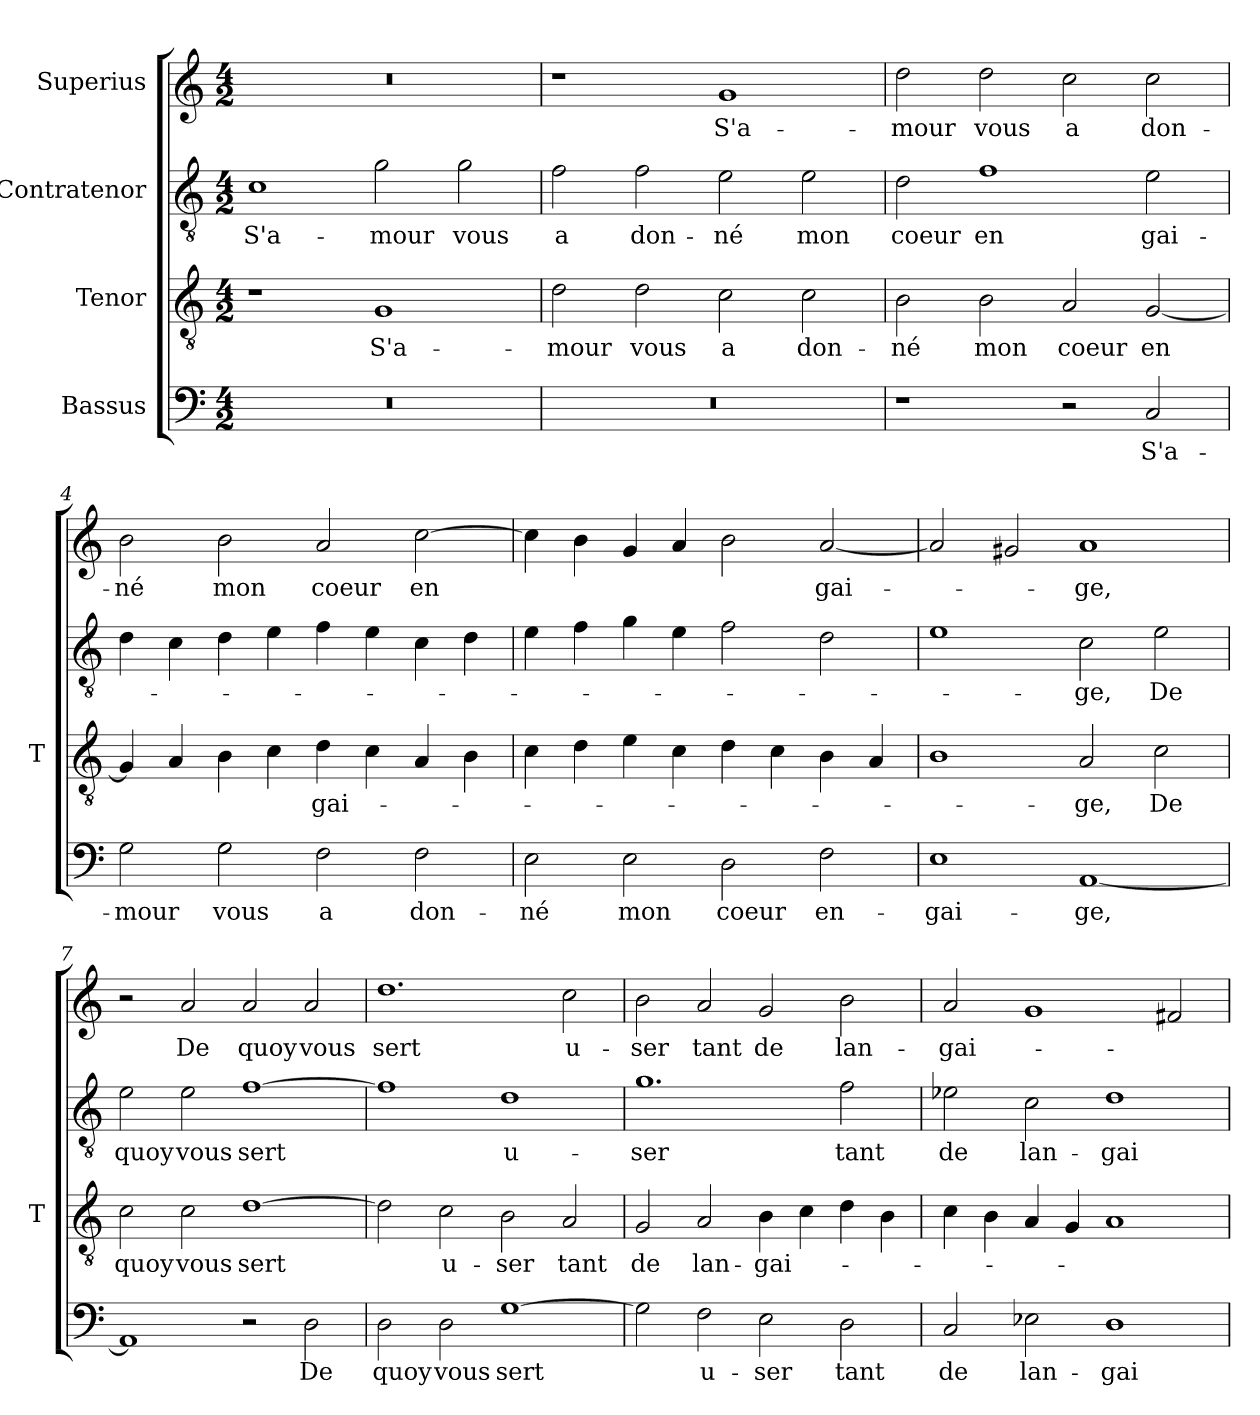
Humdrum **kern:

**kern	**text	**kern	**text	**kern	**text	**kern	**text
*part4	*part4	*part3	*part3	*part2	*part2	*part1	*part1
*staff4	*staff4	*staff3	*staff3	*staff2	*staff2	*staff1	*staff1
*I"Bassus	*	*I"Tenor	*	*I"Contratenor	*	*I"Superius	*
*	*	*I'T	*	*	*	*	*
*clefF4	*	*clefGv2	*	*clefGv2	*	*clefG2	*
*k[]	*	*k[]	*	*k[]	*	*k[]	*
*M4/2	*	*M4/2	*	*M4/2	*	*M4/2	*
=1	=1	=1	=1	=1	=1	=1	=1
0r	.	1r	.	1c	S'a-	0r	.
.	.	1G	S'a-	2g	-mour	.	.
.	.	.	.	2g	-vous	.	.
=2	=2	=2	=2	=2	=2	=2	=2
0r	.	2d	-mour	2f	-a	1r	.
.	.	2d	-vous	2f	don-	.	.
.	.	2c	-a	2e	-né	1g	S'a-
.	.	2c	don-	2e	-mon	.	.
=3	=3	=3	=3	=3	=3	=3	=3
1r	.	2B	-né	2d	-coeur	2dd	-mour
.	.	2B	-mon	1f	-en	2dd	-vous
2r	.	2A	-coeur	.	.	2cc	-a
2C	S'a-	[2G	-en	2e	gai-	2cc	don-
=4	=4	=4	=4	=4	=4	=4	=4
2G	-mour	4G]	.	4d	.	2b	-né
.	.	4A	.	4c	.	.	.
2G	-vous	4B	.	4d	.	2b	-mon
.	.	4c	.	4e	.	.	.
2F	-a	4d	gai-	4f	.	2a	-coeur
.	.	4c	.	4e	.	.	.
2F	don-	4A	.	4c	.	[2cc	-en
.	.	4B	.	4d	.	.	.
=5	=5	=5	=5	=5	=5	=5	=5
2E	-né	4c	.	4e	.	4cc]	.
.	.	4d	.	4f	.	4b	.
2E	-mon	4e	.	4g	.	4g	.
.	.	4c	.	4e	.	4a	.
2D	-coeur	4d	.	2f	.	2b	.
.	.	4c	.	.	.	.	.
2F	en-	4B	.	2d	.	[2a	gai-
.	.	4A	.	.	.	.	.
=6	=6	=6	=6	=6	=6	=6	=6
1E	gai-	1B	.	1e	.	2a]	.
.	.	.	.	.	.	2g#X	.
[1AA	-ge,	2A	-ge,	2c	-ge,	1a	-ge,
.	.	2c	-De	2e	-De	.	.
=7	=7	=7	=7	=7	=7	=7	=7
1AA]	.	2c	-quoy	2e	-quoy	2r	.
.	.	2c	-vous	2e	-vous	2a	-De
2r	.	[1d	-sert	[1f	-sert	2a	-quoy
2D	-De	.	.	.	.	2a	-vous
=8	=8	=8	=8	=8	=8	=8	=8
2D	-quoy	2d]	.	1f]	.	1.dd	-sert
2D	-vous	2c	u-	.	.	.	.
[1G	-sert	2B	-ser	1d	u-	.	.
.	.	2A	-tant	.	.	2cc	u-
=9	=9	=9	=9	=9	=9	=9	=9
2G]	.	2G	-de	1.g	-ser	2b	-ser
2F	u-	2A	lan-	.	.	2a	-tant
2E	-ser	4B	gai-	.	.	2g	-de
.	.	4c	.	.	.	.	.
2D	-tant	4d	.	2f	-tant	2b	lan-
.	.	4B	.	.	.	.	.
=10	=10	=10	=10	=10	=10	=10	=10
2C	-de	4c	.	2e-X	-de	2a	gai-
.	.	4B	.	.	.	.	.
2E-X	lan-	4A	.	2c	lan-	1g	.
.	.	4G	.	.	.	.	.
1D	gai-	1A	.	1d	gai-	.	.
.	.	.	.	.	.	2f#X	.
=	=	=	=	=	=	=	=
*-	*-	*-	*-	*-	*-	*-	*-
